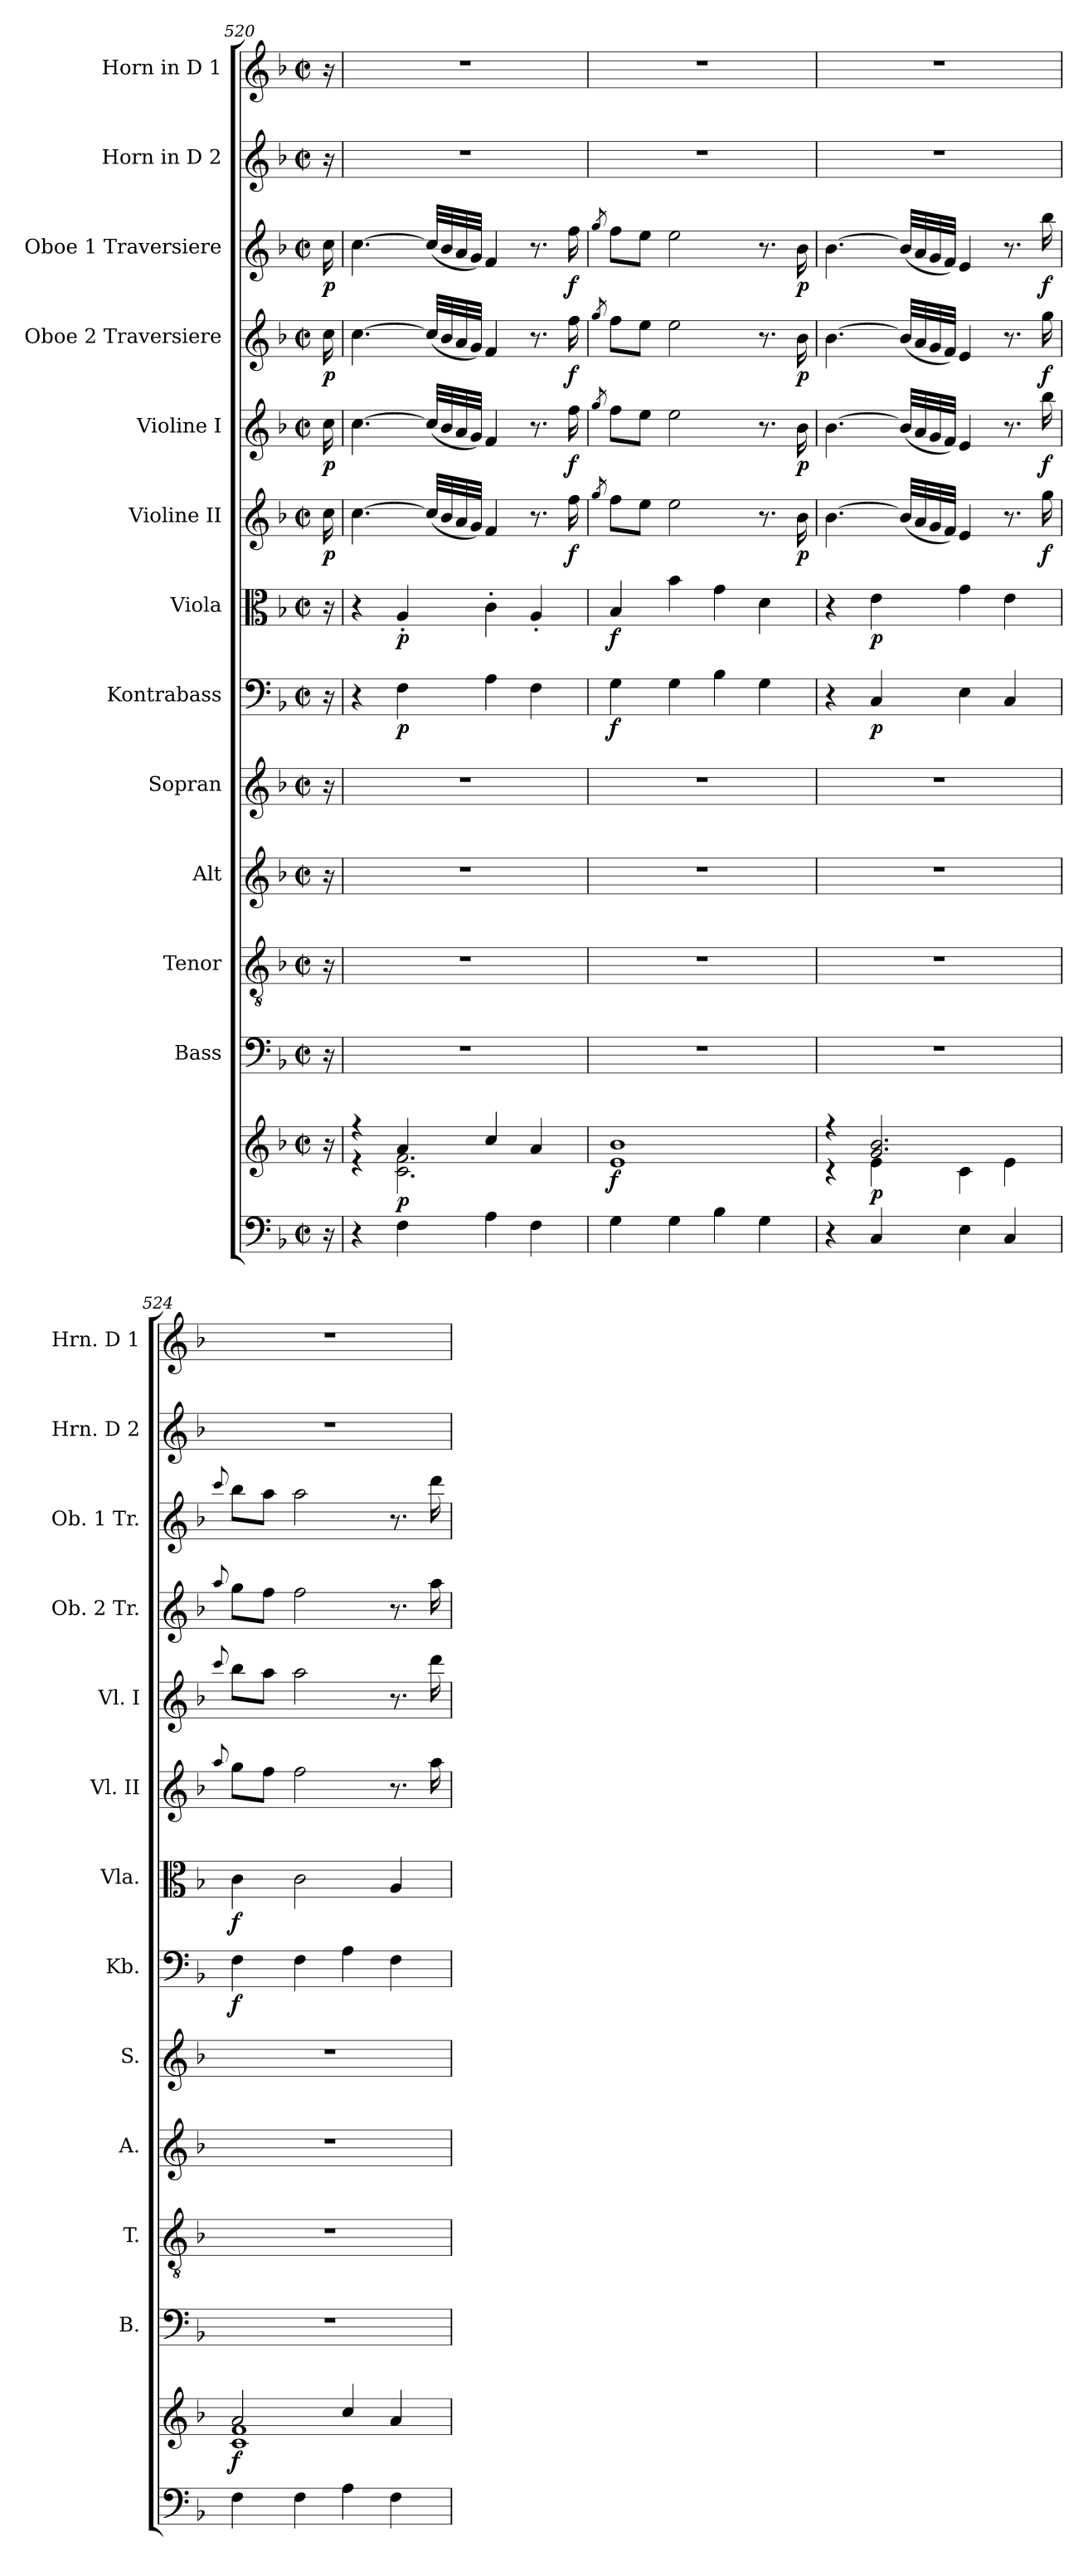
**kern	**kern	**dynam	**kern	**kern	**kern	**kern	**kern	**dynam	**kern	**dynam	**kern	**dynam	**kern	**dynam	**kern	**dynam	**kern	**dynam	**kern	**kern
*part13	*part13	*part13	*part12	*part11	*part10	*part9	*part8	*part8	*part7	*part7	*part6	*part6	*part5	*part5	*part4	*part4	*part3	*part3	*part2	*part1
*staff14	*staff13	*staff13/14	*staff12	*staff11	*staff10	*staff9	*staff8	*staff8	*staff7	*staff7	*staff6	*staff6	*staff5	*staff5	*staff4	*staff4	*staff3	*staff3	*staff2	*staff1
*	*	*	*I"Bass	*I"Tenor	*I"Alt	*I"Sopran	*I"Kontrabass	*	*I"Viola	*	*I"Violine II	*	*I"Violine I	*	*I"Oboe 2 Traversiere	*	*I"Oboe 1 Traversiere	*	*I"Horn in D 2	*I"Horn in D 1
*	*	*	*I'B.	*I'T.	*I'A.	*I'S.	*I'Kb.	*	*I'Vla.	*	*I'Vl. II	*	*I'Vl. I	*	*I'Ob. 2 Tr.	*	*I'Ob. 1 Tr.	*	*I'Hrn. D 2	*I'Hrn. D 1
!!LO:PB:g=z
*clefF4	*clefG2	*	*clefF4	*clefGv2	*clefG2	*clefG2	*clefF4	*	*clefC3	*	*clefG2	*	*clefG2	*	*clefG2	*	*clefG2	*	*clefG2	*clefG2
*	*	*	*	*	*	*	*ITrd7c12	*	*	*	*	*	*	*	*	*	*	*	*ITrd7c12	*ITrd7c12
*k[b-]	*k[b-]	*	*k[b-]	*k[b-]	*k[b-]	*k[b-]	*k[b-]	*	*k[b-]	*	*k[b-]	*	*k[b-]	*	*k[b-]	*	*k[b-]	*	*k[b-]	*k[b-]
*F:	*F:	*	*F:	*F:	*F:	*F:	*F:	*	*F:	*	*F:	*	*F:	*	*F:	*	*F:	*	*F:	*F:
*M2/2	*M2/2	*	*M2/2	*M2/2	*M2/2	*M2/2	*M2/2	*	*M2/2	*	*M2/2	*	*M2/2	*	*M2/2	*	*M2/2	*	*M2/2	*M2/2
*met(c|)	*met(c|)	*	*met(c|)	*met(c|)	*met(c|)	*met(c|)	*met(c|)	*	*met(c|)	*	*met(c|)	*	*met(c|)	*	*met(c|)	*	*met(c|)	*	*met(c|)	*met(c|)
=520X1	=520X1	=520X1	=520X1	=520X1	=520X1	=520X1	=520X1	=520X1	=520X1	=520X1	=520X1	=520X1	=520X1	=520X1	=520X1	=520X1	=520X1	=520X1	=520X1	=520X1
!	!	!	!	!	!	!	!	!	!	!	!	!LO:DY:b	!	!LO:DY:b	!	!LO:DY:b	!	!LO:DY:b	!	!
16r	16r	.	16r	16r	16r	16r	16r	.	16r	.	16cc\	p	16cc\	p	16cc\	p	16cc\	p	16r	16r
=521	=521	=521	=521	=521	=521	=521	=521	=521	=521	=521	=521	=521	=521	=521	=521	=521	=521	=521	=521	=521
*	*^	*	*	*	*	*	*	*	*	*	*	*	*	*	*	*	*	*	*	*
4r	4r	4r	.	1r	1r	1r	1r	4r	.	4r	.	[4.cc\	.	[4.cc\	.	[4.cc\	.	[4.cc\	.	1r	1r
!	!	!	!LO:DY:b	!	!	!	!	!	!LO:DY:b	!	!LO:DY:b	!	!	!	!	!	!	!	!	!	!
4F\	4a/	2.c\ 2.f\	p	.	.	.	.	4FF\	p	4A'</	p	.	.	.	.	.	.	.	.	.	.
.	.	.	.	.	.	.	.	.	.	.	.	(<32cc/LLL]	.	(<32cc/LLL]	.	(<32cc/LLL]	.	(<32cc/LLL]	.	.	.
.	.	.	.	.	.	.	.	.	.	.	.	32b-/	.	32b-/	.	32b-/	.	32b-/	.	.	.
.	.	.	.	.	.	.	.	.	.	.	.	32a/	.	32a/	.	32a/	.	32a/	.	.	.
.	.	.	.	.	.	.	.	.	.	.	.	32g/JJJ)	.	32g/JJJ)	.	32g/JJJ)	.	32g/JJJ)	.	.	.
4A\	4cc/	.	.	.	.	.	.	4AA\	.	4c'>\	.	4f/	.	4f/	.	4f/	.	4f/	.	.	.
4F\	4a/	.	.	.	.	.	.	4FF\	.	4A'</	.	8.r	.	8.r	.	8.r	.	8.r	.	.	.
!	!	!	!	!	!	!	!	!	!	!	!	!	!LO:DY:b	!	!LO:DY:b	!	!LO:DY:b	!	!LO:DY:b	!	!
.	.	.	.	.	.	.	.	.	.	.	.	16ff\	f	16ff\	f	16ff\	f	16ff\	f	.	.
*	*v	*v	*	*	*	*	*	*	*	*	*	*	*	*	*	*	*	*	*	*	*
=522	=522	=522	=522	=522	=522	=522	=522	=522	=522	=522	=522	=522	=522	=522	=522	=522	=522	=522	=522	=522
.	.	.	.	.	.	.	.	.	.	.	8qgg/	.	8qgg/	.	8qgg/	.	8qgg/	.	.	.
!	!	!LO:DY:b	!	!	!	!	!	!LO:DY:b	!	!LO:DY:b	!	!	!	!	!	!	!	!	!	!
4G\	1e 1b-	f	1r	1r	1r	1r	4GG\	f	4B-/	f	8ff\L	.	8ff\L	.	8ff\L	.	8ff\L	.	1r	1r
.	.	.	.	.	.	.	.	.	.	.	8ee\J	.	8ee\J	.	8ee\J	.	8ee\J	.	.	.
4G\	.	.	.	.	.	.	4GG\	.	4b-\	.	2ee\	.	2ee\	.	2ee\	.	2ee\	.	.	.
4B-\	.	.	.	.	.	.	4BB-\	.	4g\	.	.	.	.	.	.	.	.	.	.	.
4G\	.	.	.	.	.	.	4GG\	.	4d\	.	8.r	.	8.r	.	8.r	.	8.r	.	.	.
!	!	!	!	!	!	!	!	!	!	!	!	!LO:DY:b	!	!LO:DY:b	!	!LO:DY:b	!	!LO:DY:b	!	!
.	.	.	.	.	.	.	.	.	.	.	16b-\	p	16b-\	p	16b-\	p	16b-\	p	.	.
=523	=523	=523	=523	=523	=523	=523	=523	=523	=523	=523	=523	=523	=523	=523	=523	=523	=523	=523	=523	=523
*	*^	*	*	*	*	*	*	*	*	*	*	*	*	*	*	*	*	*	*	*
4r	4r	4r	.	1r	1r	1r	1r	4r	.	4r	.	[4.b-\	.	[4.b-\	.	[4.b-\	.	[4.b-\	.	1r	1r
!	!	!	!LO:DY:b	!	!	!	!	!	!LO:DY:b	!	!LO:DY:b	!	!	!	!	!	!	!	!	!	!
4C/	2.g/ 2.b-/	4e\	p	.	.	.	.	4CC/	p	4e\	p	.	.	.	.	.	.	.	.	.	.
.	.	.	.	.	.	.	.	.	.	.	.	(<32b-/LLL]	.	(<32b-/LLL]	.	(<32b-/LLL]	.	(<32b-/LLL]	.	.	.
.	.	.	.	.	.	.	.	.	.	.	.	32a/	.	32a/	.	32a/	.	32a/	.	.	.
.	.	.	.	.	.	.	.	.	.	.	.	32g/	.	32g/	.	32g/	.	32g/	.	.	.
.	.	.	.	.	.	.	.	.	.	.	.	32f/JJJ)	.	32f/JJJ)	.	32f/JJJ)	.	32f/JJJ)	.	.	.
4E\	.	4c\	.	.	.	.	.	4EE\	.	4g\	.	4e/	.	4e/	.	4e/	.	4e/	.	.	.
4C/	.	4e\	.	.	.	.	.	4CC/	.	4e\	.	8.r	.	8.r	.	8.r	.	8.r	.	.	.
!	!	!	!	!	!	!	!	!	!	!	!	!	!LO:DY:b	!	!LO:DY:b	!	!LO:DY:b	!	!LO:DY:b	!	!
.	.	.	.	.	.	.	.	.	.	.	.	16gg\	f	16bb-\	f	16gg\	f	16bb-\	f	.	.
=524	=524	=524	=524	=524	=524	=524	=524	=524	=524	=524	=524	=524	=524	=524	=524	=524	=524	=524	=524	=524	=524
.	.	.	.	.	.	.	.	.	.	.	.	8qqaa/	.	8qqccc/	.	8qqaa/	.	8qqccc/	.	.	.
!	!	!	!LO:DY:b	!	!	!	!	!	!LO:DY:b	!	!LO:DY:b	!	!	!	!	!	!	!	!	!	!
4F\	2a/	1c 1f	f	1r	1r	1r	1r	4FF\	f	4c\	f	8gg\L	.	8bb-\L	.	8gg\L	.	8bb-\L	.	1r	1r
.	.	.	.	.	.	.	.	.	.	.	.	8ff\J	.	8aa\J	.	8ff\J	.	8aa\J	.	.	.
4F\	.	.	.	.	.	.	.	4FF\	.	2c\	.	2ff\	.	2aa\	.	2ff\	.	2aa\	.	.	.
4A\	4cc/	.	.	.	.	.	.	4AA\	.	.	.	.	.	.	.	.	.	.	.	.	.
4F\	4a/	.	.	.	.	.	.	4FF\	.	4A/	.	8.r	.	8.r	.	8.r	.	8.r	.	.	.
.	.	.	.	.	.	.	.	.	.	.	.	16aa\	.	16ddd\	.	16aa\	.	16ddd\	.	.	.
*	*v	*v	*	*	*	*	*	*	*	*	*	*	*	*	*	*	*	*	*	*	*
=	=	=	=	=	=	=	=	=	=	=	=	=	=	=	=	=	=	=	=	=
*-	*-	*-	*-	*-	*-	*-	*-	*-	*-	*-	*-	*-	*-	*-	*-	*-	*-	*-	*-	*-
